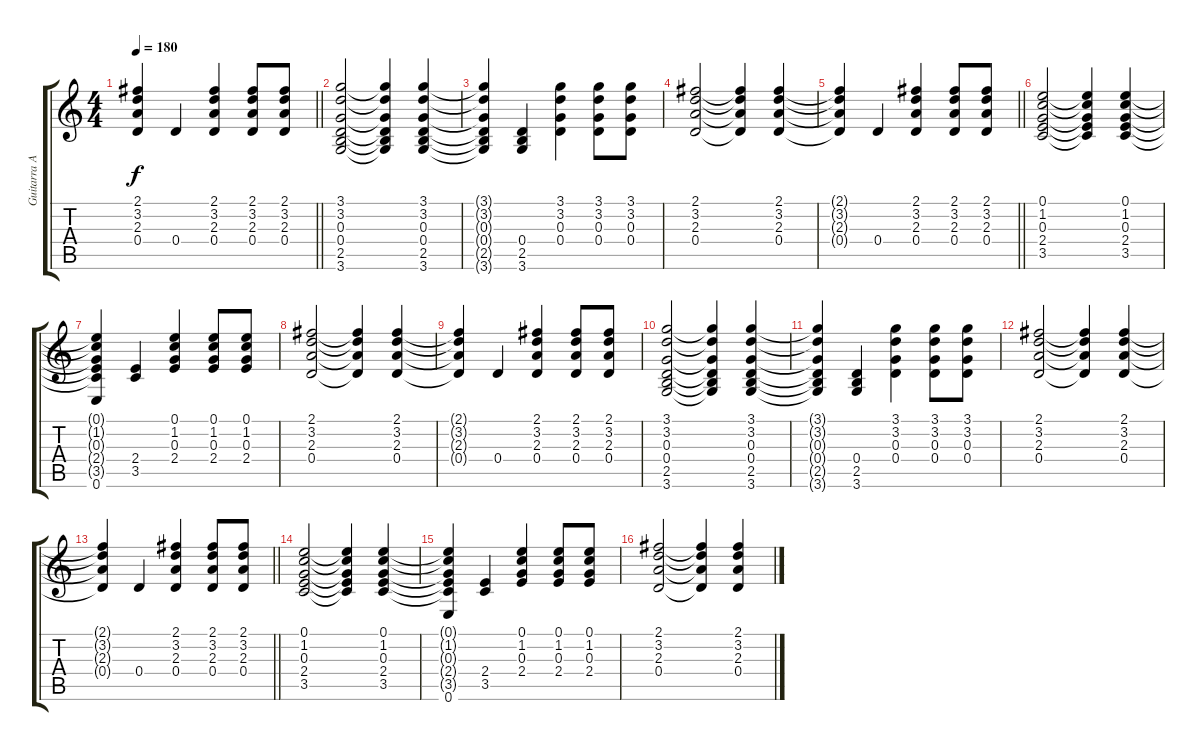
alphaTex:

\track ("Guitarra Acustica" "Guitarra A") {instrument acousticguitarsteel}
\staff {score tabs}
\tuning (E4 B3 G3 D3 A2 E2) {hide}
\ts (4 4)
\tempo 180
\clef g2
\barLineRight lightlight
\ks c
(2.1{t} 3.2{t} 2.3{t} 0.4{t}).4{dy f} 0.4.4 (2.1 3.2 2.3 0.4).4 (2.1 3.2 2.3 0.4).8 (2.1 3.2 2.3 0.4).8 |
(3.1 3.2 0.3 0.4 2.5 3.6).2 (3.1{t} 3.2{t} 0.3{t} 0.4{t} 2.5{t} 3.6{t}).4 (3.1 3.2 0.3 0.4 2.5 3.6).4 |
(3.1{t} 3.2{t} 0.3{t} 0.4{t} 2.5{t} 3.6{t}).4 (0.4 2.5 3.6).4 (3.1 3.2 0.3 0.4).4 (3.1 3.2 0.3 0.4).8 (3.1 3.2 0.3 0.4).8 |
(2.1 3.2 2.3 0.4).2 (2.1{t} 3.2{t} 2.3{t} 0.4{t}).4 (2.1 3.2 2.3 0.4).4 |
\barLineRight lightlight
(2.1{t} 3.2{t} 2.3{t} 0.4{t}).4 0.4.4 (2.1 3.2 2.3 0.4).4 (2.1 3.2 2.3 0.4).8 (2.1 3.2 2.3 0.4).8 |
(0.1 1.2 0.3 2.4 3.5).2 (0.1{t} 1.2{t} 0.3{t} 2.4{t} 3.5{t}).4 (0.1 1.2 0.3 2.4 3.5).4 |
(0.1{t} 1.2{t} 0.3{t} 2.4{t} 3.5{t} 0.6).4 (2.4 3.5).4 (0.1 1.2 0.3 2.4).4 (0.1 1.2 0.3 2.4).8 (0.1 1.2 0.3 2.4).8 |
(2.1 3.2 2.3 0.4).2 (2.1{t} 3.2{t} 2.3{t} 0.4{t}).4 (2.1 3.2 2.3 0.4).4 |
(2.1{t} 3.2{t} 2.3{t} 0.4{t}).4 0.4.4 (2.1 3.2 2.3 0.4).4 (2.1 3.2 2.3 0.4).8 (2.1 3.2 2.3 0.4).8 |
(3.1 3.2 0.3 0.4 2.5 3.6).2 (3.1{t} 3.2{t} 0.3{t} 0.4{t} 2.5{t} 3.6{t}).4 (3.1 3.2 0.3 0.4 2.5 3.6).4 |
(3.1{t} 3.2{t} 0.3{t} 0.4{t} 2.5{t} 3.6{t}).4 (0.4 2.5 3.6).4 (3.1 3.2 0.3 0.4).4 (3.1 3.2 0.3 0.4).8 (3.1 3.2 0.3 0.4).8 |
(2.1 3.2 2.3 0.4).2 (2.1{t} 3.2{t} 2.3{t} 0.4{t}).4 (2.1 3.2 2.3 0.4).4 |
\barLineRight lightlight
(2.1{t} 3.2{t} 2.3{t} 0.4{t}).4 0.4.4 (2.1 3.2 2.3 0.4).4 (2.1 3.2 2.3 0.4).8 (2.1 3.2 2.3 0.4).8 |
(0.1 1.2 0.3 2.4 3.5).2 (0.1{t} 1.2{t} 0.3{t} 2.4{t} 3.5{t}).4 (0.1 1.2 0.3 2.4 3.5).4 |
(0.1{t} 1.2{t} 0.3{t} 2.4{t} 3.5{t} 0.6).4 (2.4 3.5).4 (0.1 1.2 0.3 2.4).4 (0.1 1.2 0.3 2.4).8 (0.1 1.2 0.3 2.4).8 |
(2.1 3.2 2.3 0.4).2 (2.1{t} 3.2{t} 2.3{t} 0.4{t}).4 (2.1 3.2 2.3 0.4).4
